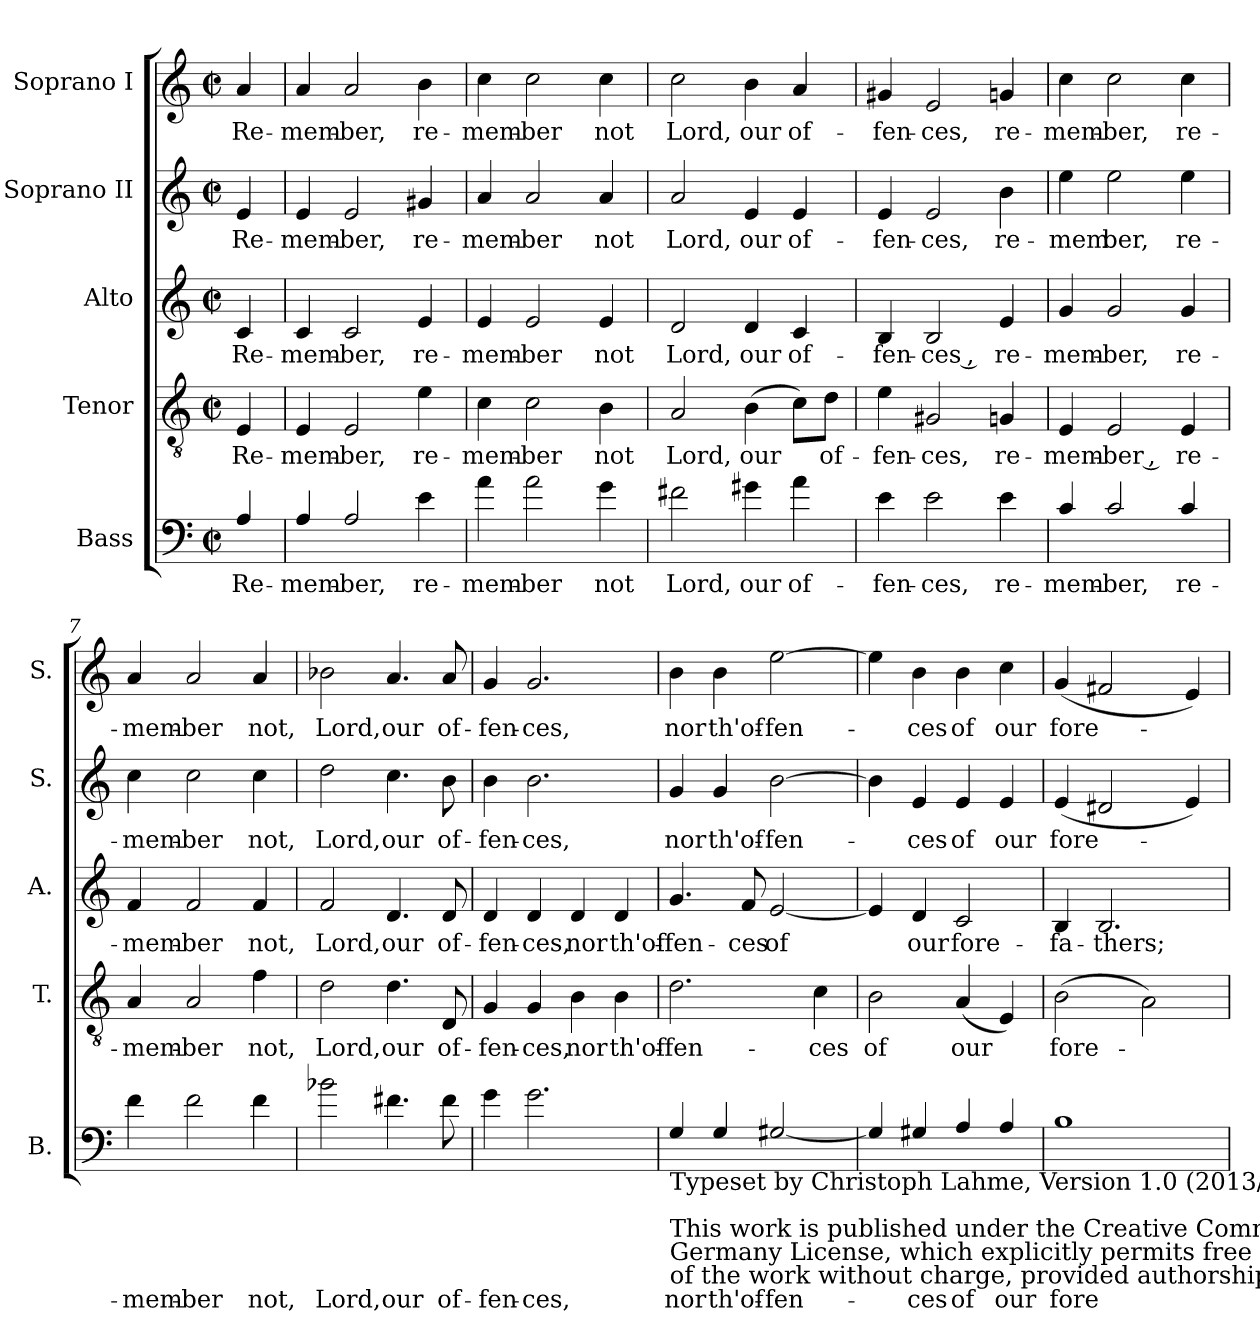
**kern	**text	**kern	**text	**kern	**text	**kern	**text	**kern	**text
*part5	*part5	*part4	*part4	*part3	*part3	*part2	*part2	*part1	*part1
*staff5	*staff5	*staff4	*staff4	*staff3	*staff3	*staff2	*staff2	*staff1	*staff1
*I"Bass	*	*I"Tenor	*	*I"Alto	*	*I"Soprano II	*	*I"Soprano I	*
*I'B.	*	*I'T.	*	*I'A.	*	*I'S.	*	*I'S.	*
*clefF4	*	*clefGv2	*	*clefG2	*	*clefG2	*	*clefG2	*
*ITrd7c12	*	*	*	*	*	*	*	*	*
*k[]	*	*k[]	*	*k[]	*	*k[]	*	*k[]	*
*C:	*	*C:	*	*C:	*	*C:	*	*C:	*
*M2/2	*	*M2/2	*	*M2/2	*	*M2/2	*	*M2/2	*
*met(c|)	*	*met(c|)	*	*met(c|)	*	*met(c|)	*	*met(c|)	*
*MM92	*	*MM92	*	*MM92	*	*MM92	*	*MM92	*
=1	=1	=1	=1	=1	=1	=1	=1	=1	=1
4AA/	Re-	4E/	Re-	4c/	Re-	4e/	-Re-	4a/	Re-
=2	=2	=2	=2	=2	=2	=2	=2	=2	=2
4AA/	-mem-	4E/	-mem-	4c/	-mem-	4e/	-mem-	4a/	-mem-
2AA/	-ber,	2E/	-ber,	2c/	-ber,	2e/	-ber,	2a/	-ber,
4E\	re-	4e\	re-	4e/	re-	4g#X/	re-	4b\	re-
=3	=3	=3	=3	=3	=3	=3	=3	=3	=3
4A\	-mem-	4c\	-mem-	4e/	-mem-	4a/	mem-	4cc\	-mem-
2A\	-ber	2c\	-ber	2e/	-ber	2a/	-ber	2cc\	-ber
4G\	not	4B\	not	4e/	not	4a/	not	4cc\	not
=4	=4	=4	=4	=4	=4	=4	=4	=4	=4
2F#X\	Lord,	2A/	Lord,	2d/	Lord,	2a/	-Lord,	2cc\	Lord,
4G#X\	our	(4B\	our	4d/	our	4e/	our	4b\	our
4A\	of-	8c\L)	.	4c/	of-	4e/	of-	4a/	of-
.	.	8d\J	of-	.	.	.	.	.	.
=5	=5	=5	=5	=5	=5	=5	=5	=5	=5
4E\	-fen-	4e\	-fen-	4B/	-fen-	4e/	-fen-	4g#X/	-fen-
2E\	-ces,	2G#X/	-ces,	2B/	-ces ,	2e/	-ces,	2e/	-ces,
4E\	re-	4Gn/	re-	4e/	re-	4b\	re-	4gn/	re-
=6	=6	=6	=6	=6	=6	=6	=6	=6	=6
4C/	-mem-	4E/	-mem-	4g/	-mem-	4ee\	-mem	4cc\	-mem-
2C/	-ber,	2E/	-ber ,	2g/	-ber,	2ee\	-ber,	2cc\	-ber,
4C/	re-	4E/	re-	4g/	re-	4ee\	re-	4cc\	re-
=7	=7	=7	=7	=7	=7	=7	=7	=7	=7
4F\	-mem-	4A/	-mem-	4f/	-mem-	4cc\	mem-	4a/	-mem-
2F\	-ber	2A/	-ber	2f/	-ber	2cc\	-ber	2a/	-ber
4F\	not,	4f\	not,	4f/	not,	4cc\	not,	4a/	not,
!!LO:LB:g=z
=8	=8	=8	=8	=8	=8	=8	=8	=8	=8
2B-X\	Lord,	2d\	Lord,	2f/	Lord,	2dd\	-Lord,	2b-X\	Lord,
4.F#X\	our	4.d\	our	4.d/	our	4.cc\	our	4.a/	our
8F#\	of-	8D/	of-	8d/	of-	8b\	of-	8a/	of-
=9	=9	=9	=9	=9	=9	=9	=9	=9	=9
4G\	-fen-	4G/	-fen-	4d/	-fen-	4b\	fen-	4g/	-fen-
2.G\	-ces,	4G/	-ces,	4d/	-ces,	2.b\	-ces,	2.g/	-ces,
.	.	4B\	nor	4d/	nor	.	.	.	.
.	.	4B\	th'of-	4d/	th'of-	.	.	.	.
=10	=10	=10	=10	=10	=10	=10	=10	=10	=10
!LO:TX:b:t=Typeset by Christoph Lahme, Version 1.0 (2013/01/25)\n\nThis work is published under the Creative Commons Attribution-Share Alike 3.0\nGermany License, which explicitly permits free copying, distribution and performance\nof the work without charge, provided authorship and licensing terms are mentioned.	!	!	!	!	!	!	!	!	!
4GG/	nor	2.d\	-fen-	4.g/	-fen-	4g/	-nor	4b\	nor
4GG/	th'of-	.	.	.	.	4g/	th'of-	4b\	th'of-
.	.	.	.	8f/	-ces	.	.	.	.
[2GG#X/	-fen-	.	.	[2e/	of	[2b\	-fen-	[2ee\	-fen-
.	.	4c\	-ces	.	.	.	.	.	.
=11	=11	=11	=11	=11	=11	=11	=11	=11	=11
4GG#/]	.	2B\	of	4e/]	.	4b\]	.	4ee\]	.
4GG#X/	-ces	.	.	4d/	our	4e/	ces	4b\	-ces
4AA/	of	(4A/	our	2c/	fore-	4e/	of	4b\	of
4AA/	our	4E/)	.	.	.	4e/	our	4cc\	our
=12	=12	=12	=12	=12	=12	=12	=12	=12	=12
1BB	fore-	(2B\	fore-	4B/	-fa-	(4e/	-fore-	(4g/	fore-
.	.	.	.	2.B/	-thers;	2d#X/	.	2f#X/	.
.	.	2A\)	.	.	.	.	.	.	.
.	.	.	.	.	.	4e/)	.	4e/)	.
=	=	=	=	=	=	=	=	=	=
*-	*-	*-	*-	*-	*-	*-	*-	*-	*-
